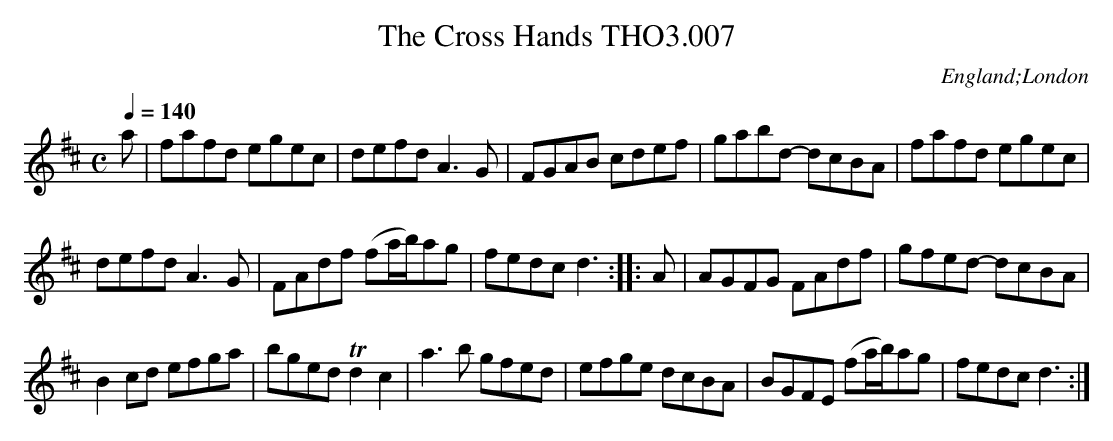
X:1
T:Cross Hands THO3.007, The
O:England;London
M:C
L:1/8
Q:1/4=140
K:D
a |fafd egec|defd A3 G|FGAB cdef|gabd- dcBA|fafd egec|
defd A3 G|FAdf (fa/b/)ag|fedc d3::A|AGFG FAdf|gfed- dcBA|
B2 cd efga|bged Td2c2|a3 b gfed|efge dcBA|BGFE (fa/b/)ag|fedc d3:|
